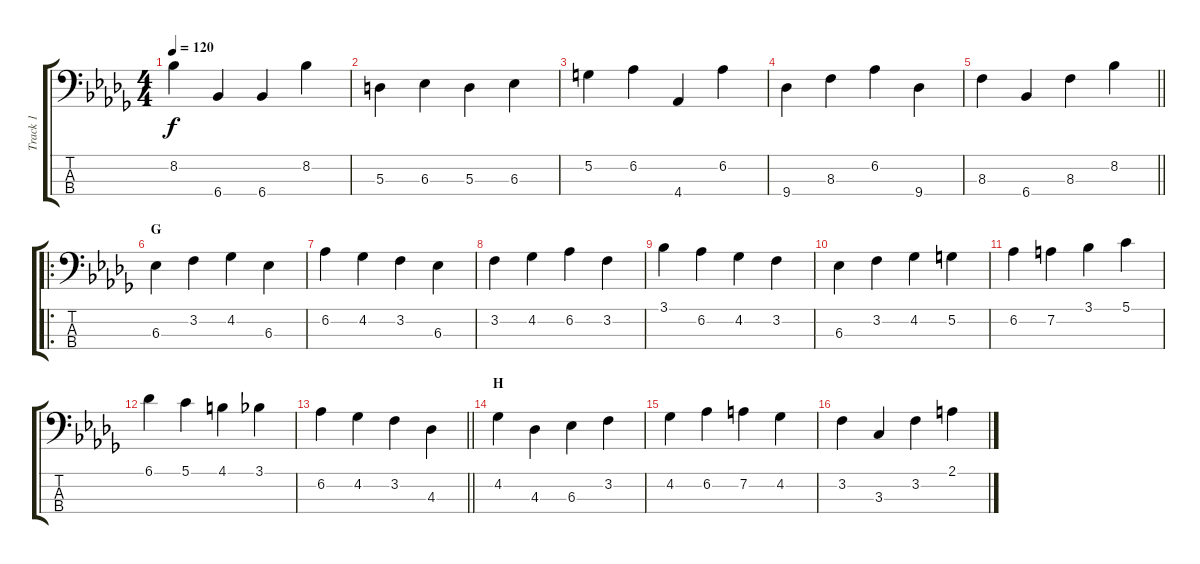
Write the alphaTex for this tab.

\track ("Track 1" "Track 1") {instrument electricbassfinger}
\staff {score tabs}
\tuning (G2 D2 A1 E1) {hide}
\ts (4 4)
\tempo 120
\clef f4
\ks db
8.2.4{dy f} 6.4.4 6.4.4 8.2.4 |
5.3.4 6.3.4 5.3.4 6.3.4 |
5.2.4 6.2.4 4.4.4 6.2.4 |
9.4.4 8.3.4 6.2.4 9.4.4 |
\barLineRight lightlight
8.3.4 6.4.4 8.3.4 8.2.4 |
\ro
\section ("" "G")
6.3.4 3.2.4 4.2.4 6.3.4 |
6.2.4 4.2.4 3.2.4 6.3.4 |
3.2.4 4.2.4 6.2.4 3.2.4 |
3.1.4 6.2.4 4.2.4 3.2.4 |
6.3.4 3.2.4 4.2.4 5.2.4 |
6.2.4 7.2.4 3.1.4 5.1.4 |
6.1.4 5.1.4 4.1.4 3.1.4 |
\barLineRight lightlight
6.2.4 4.2.4 3.2.4 4.3.4 |
\section ("" "H")
4.2.4 4.3.4 6.3.4 3.2.4 |
4.2.4 6.2.4 7.2.4 4.2.4 |
3.2.4 3.3.4 3.2.4 2.1.4
